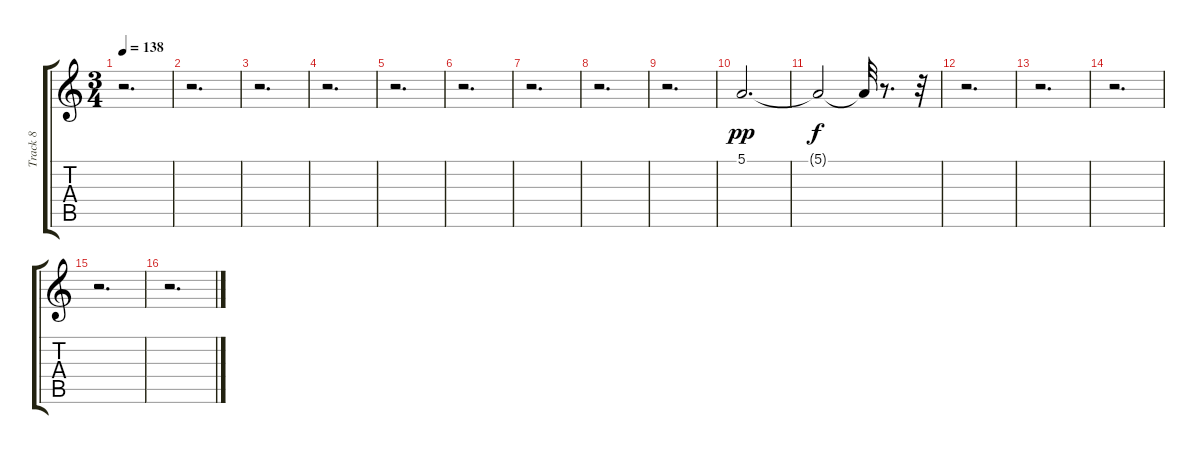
\track ("Track 8" "Track 8") {instrument reversecymbal}
\staff {score tabs}
\tuning (E4 B3 G3 D3 A2 E2) {hide}
\ts (3 4)
\tempo 138
\clef g2
\ks c
r.2{d dy f} |
r.2{d} |
r.2{d} |
r.2{d} |
r.2{d} |
r.2{d} |
r.2{d} |
r.2{d} |
r.2{d} |
5.1.2{d dy pp} |
5.1{t}.2{dy f} 5.1{t}.32 r.8{d} r.32 |
r.2{d} |
r.2{d} |
r.2{d} |
r.2{d} |
r.2{d}
